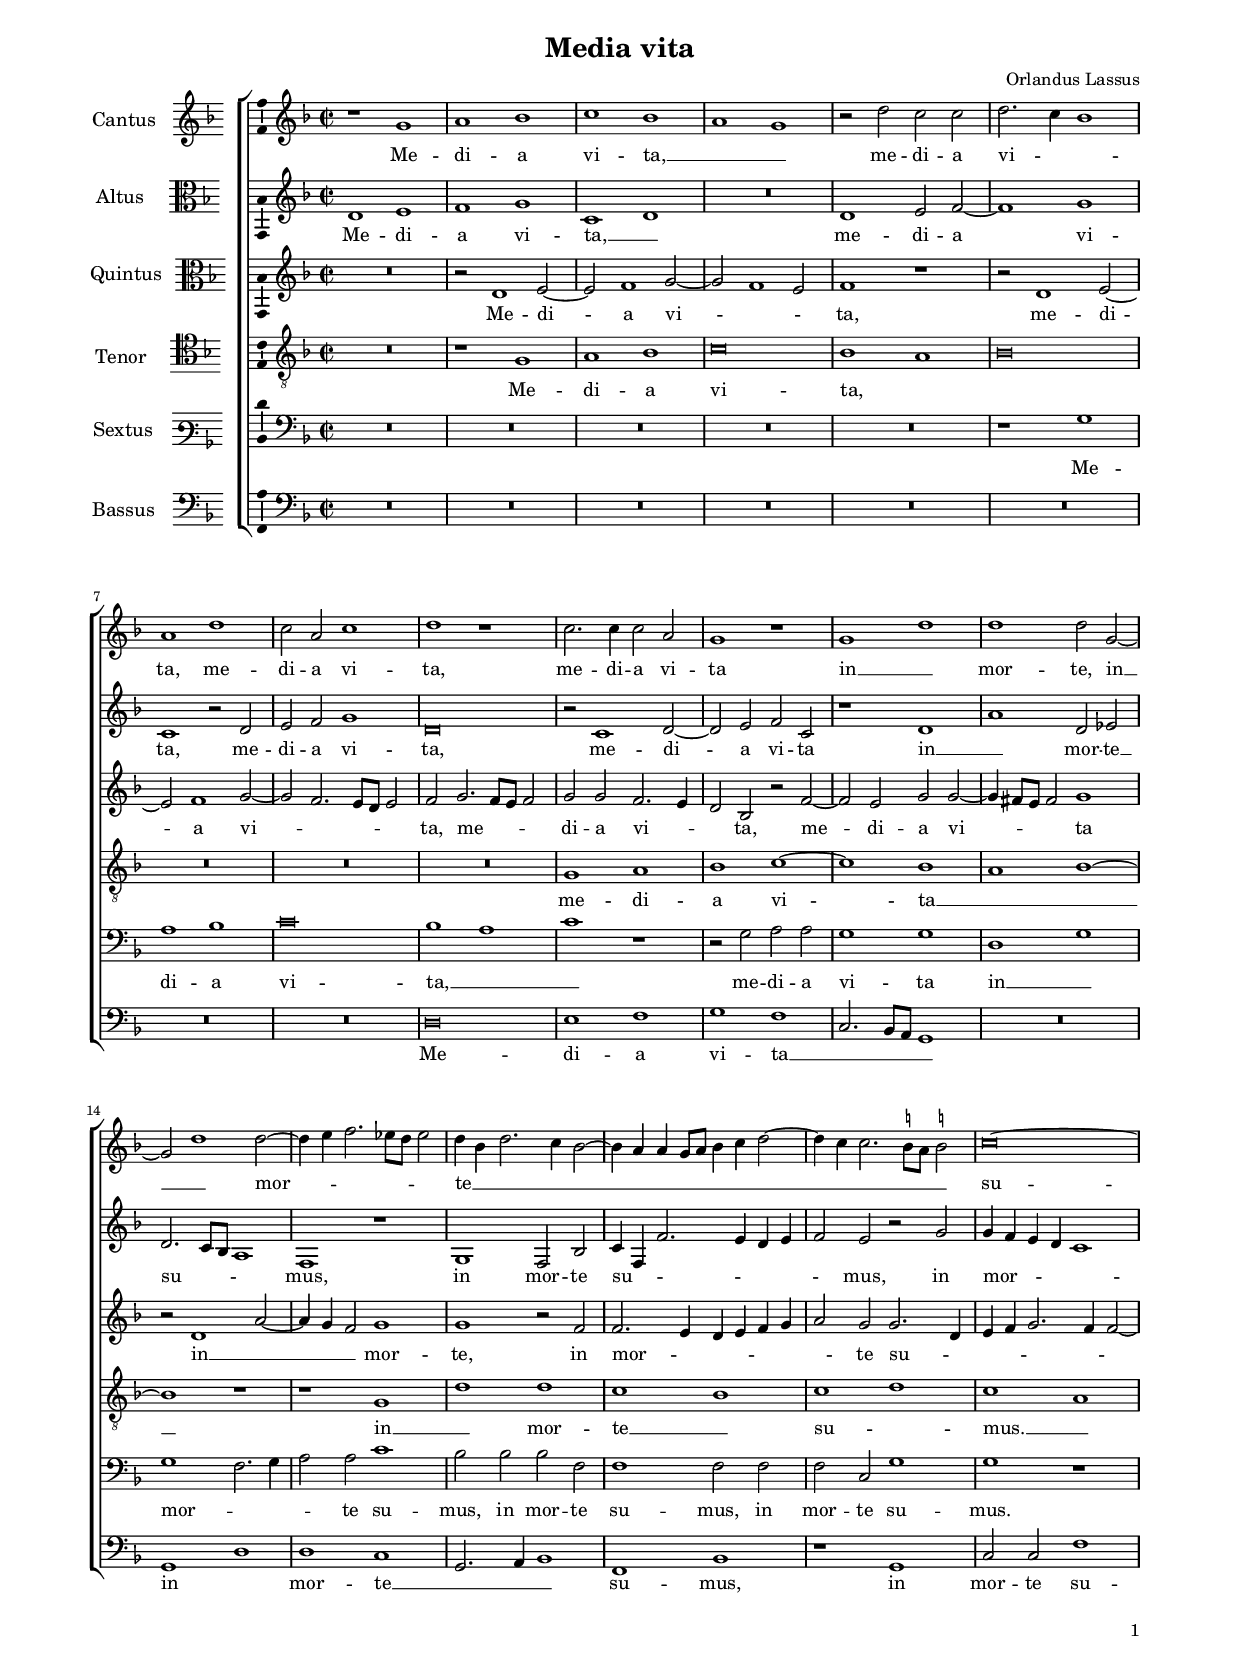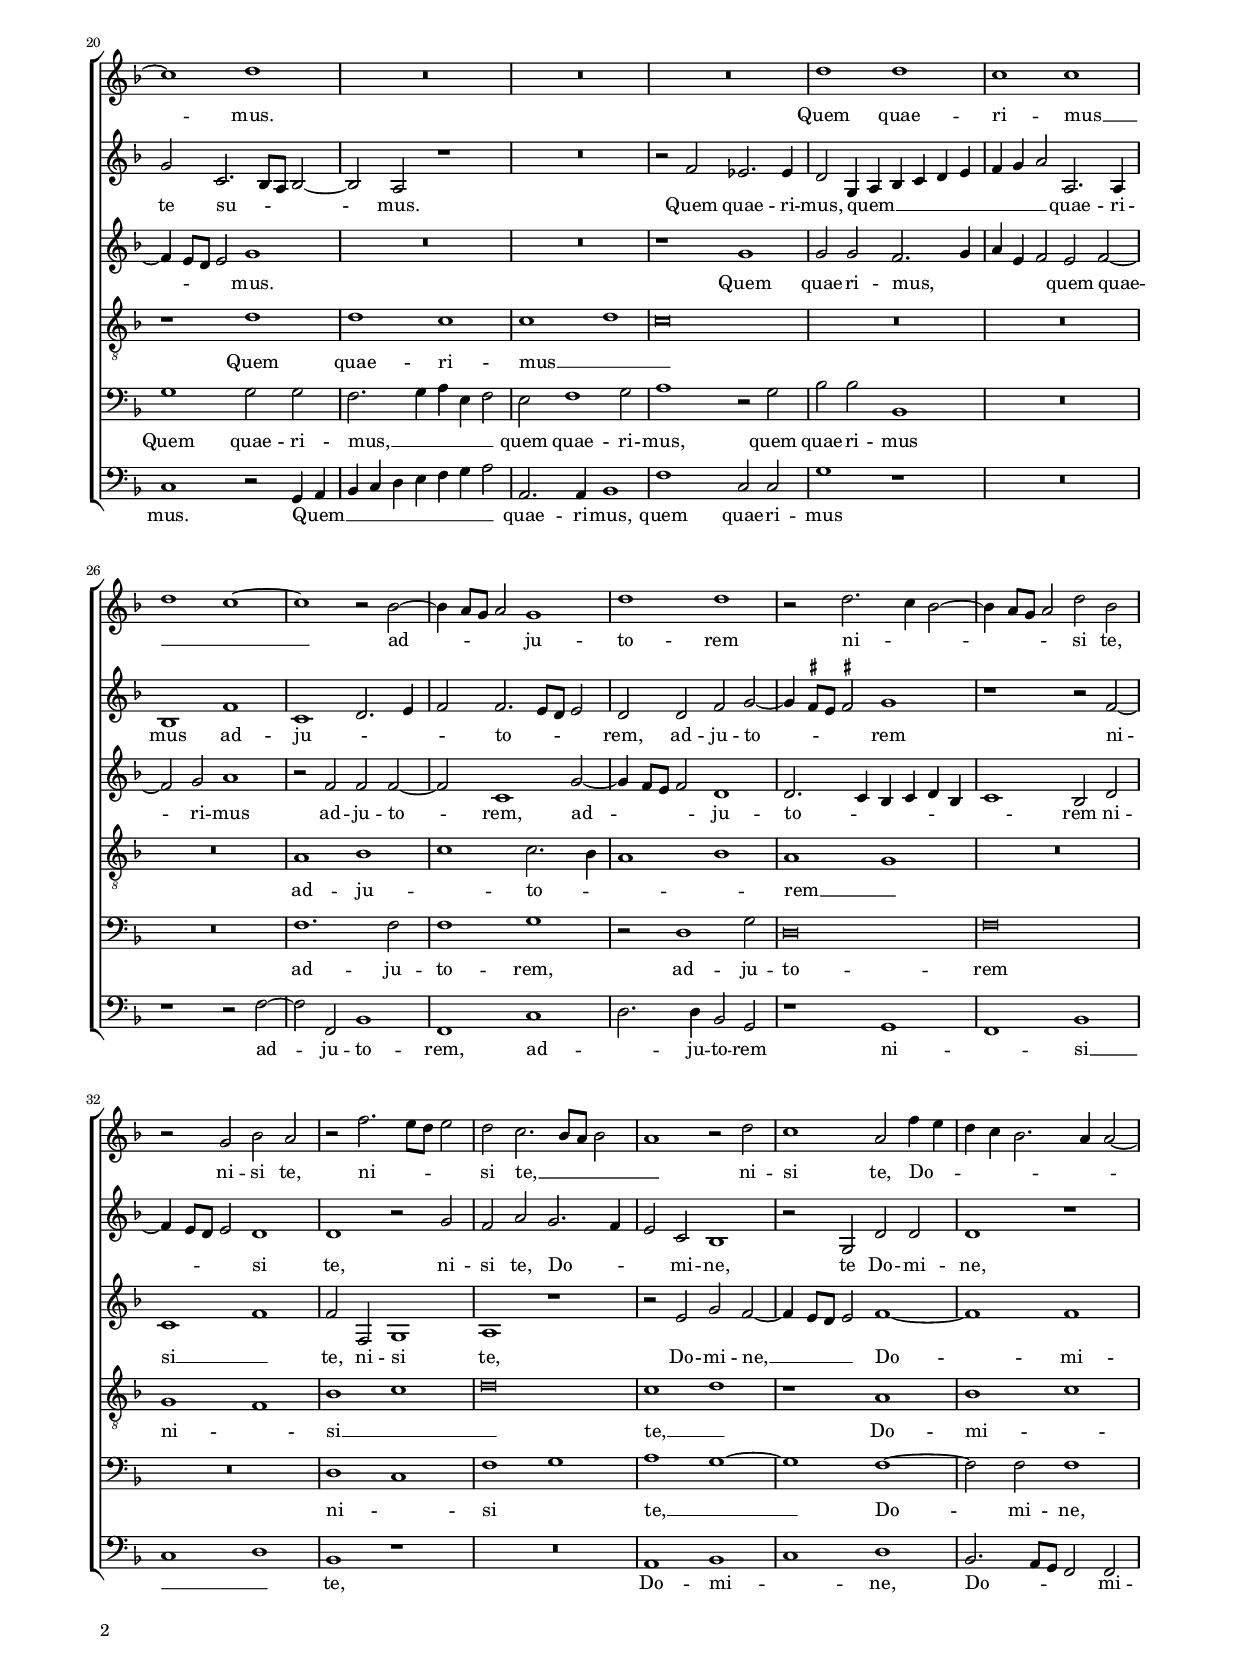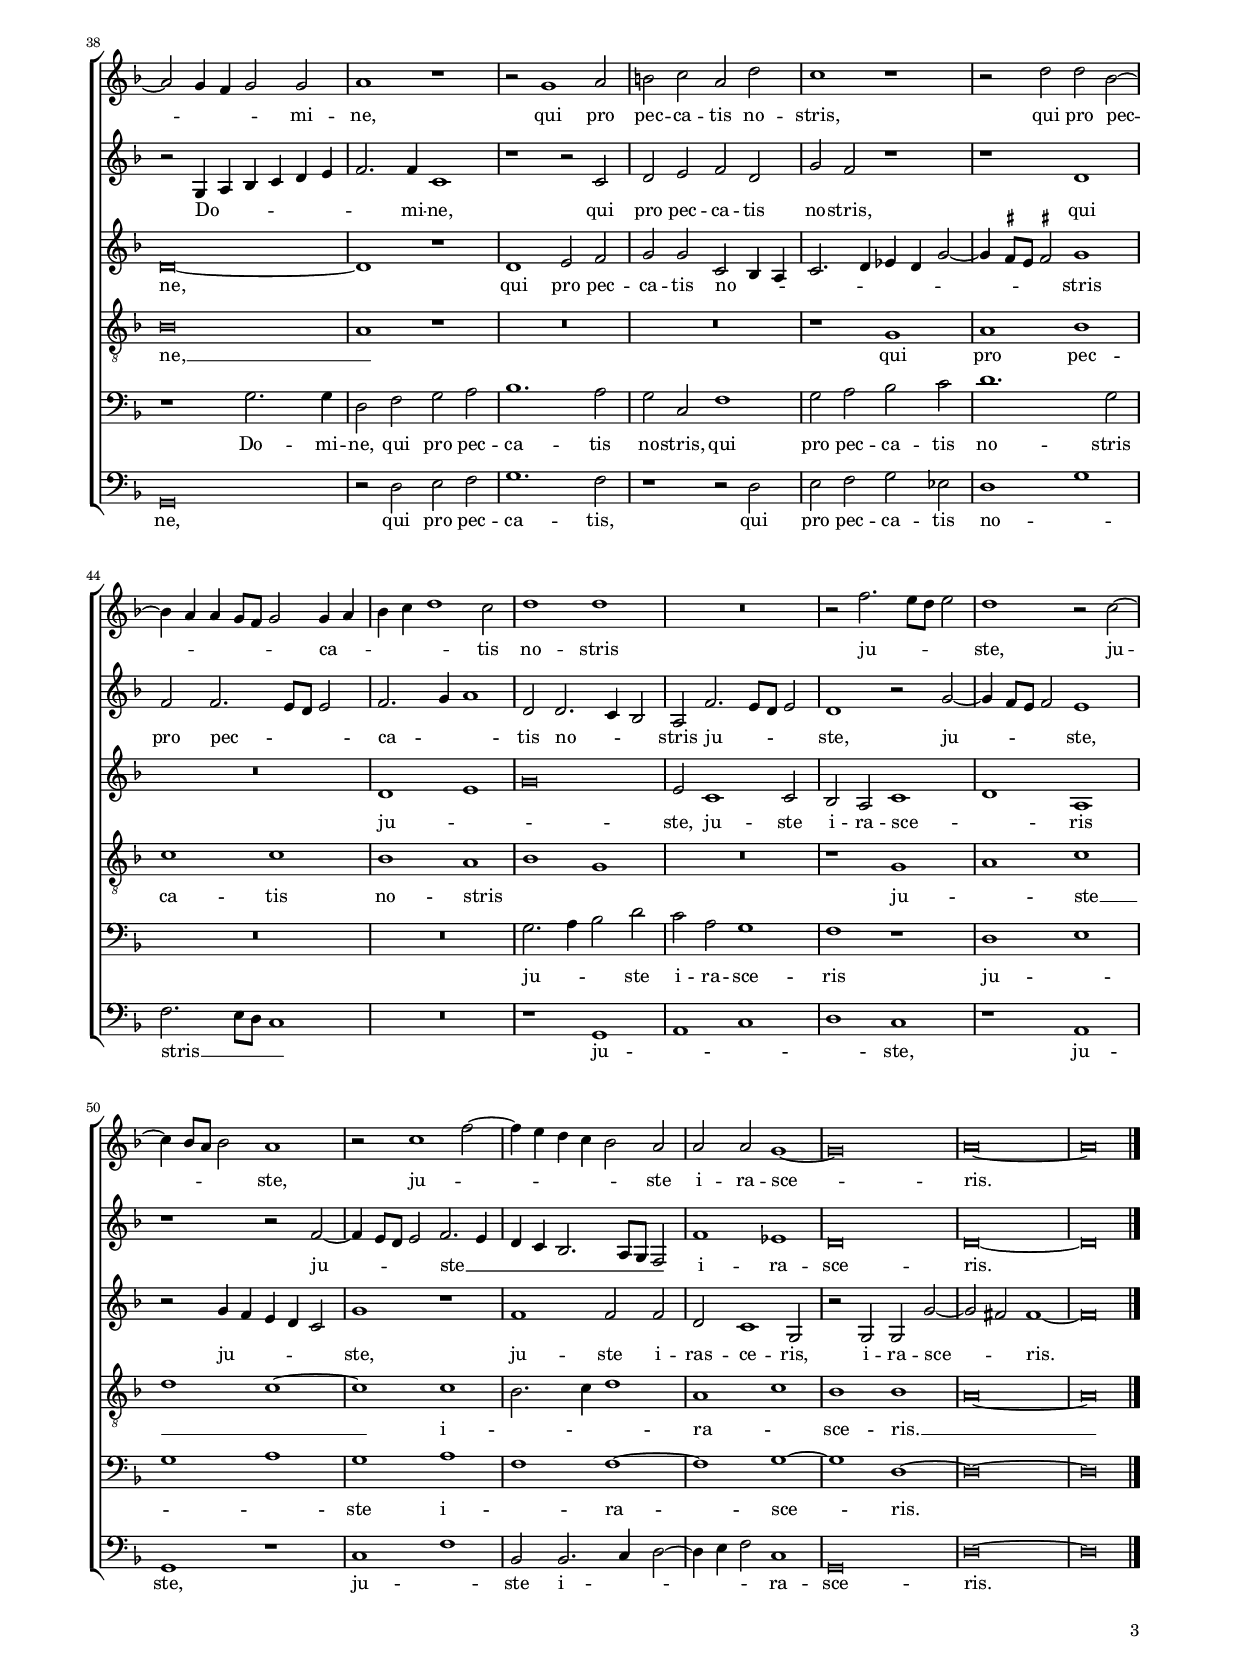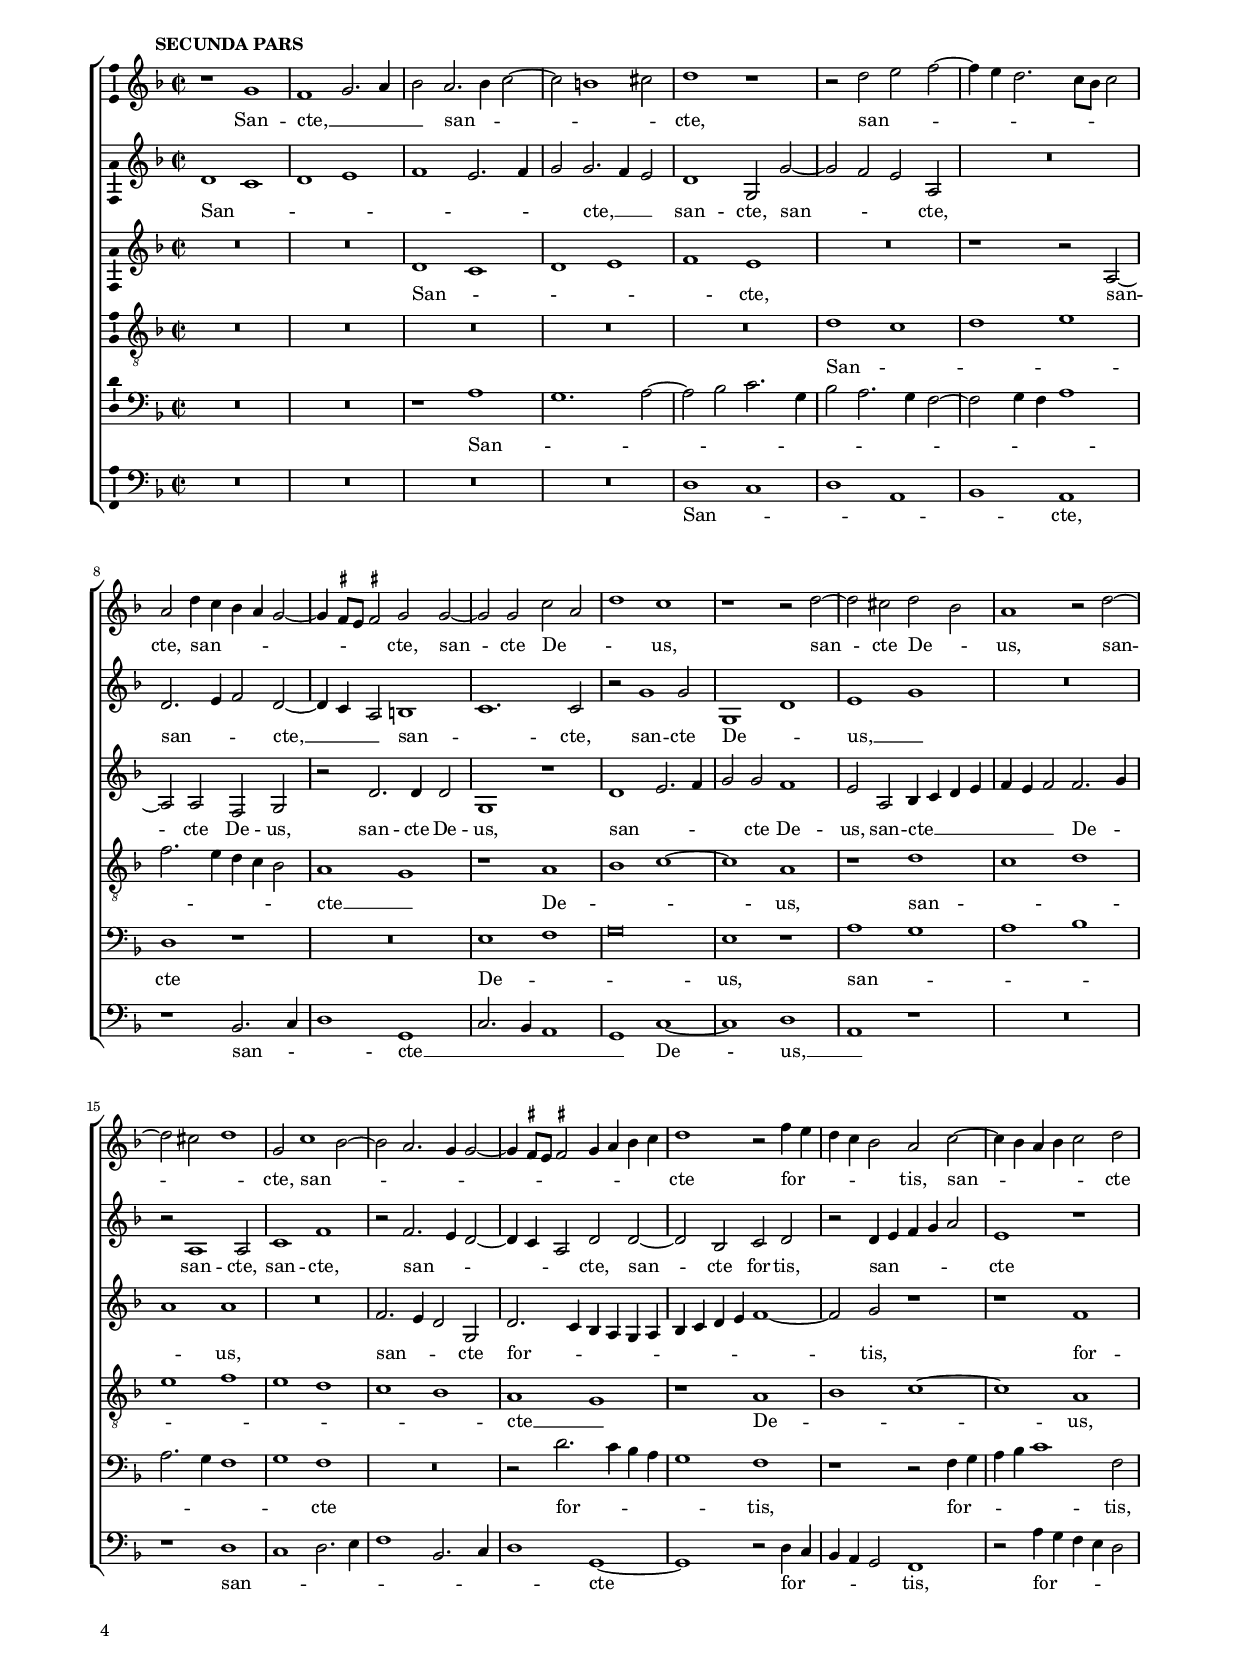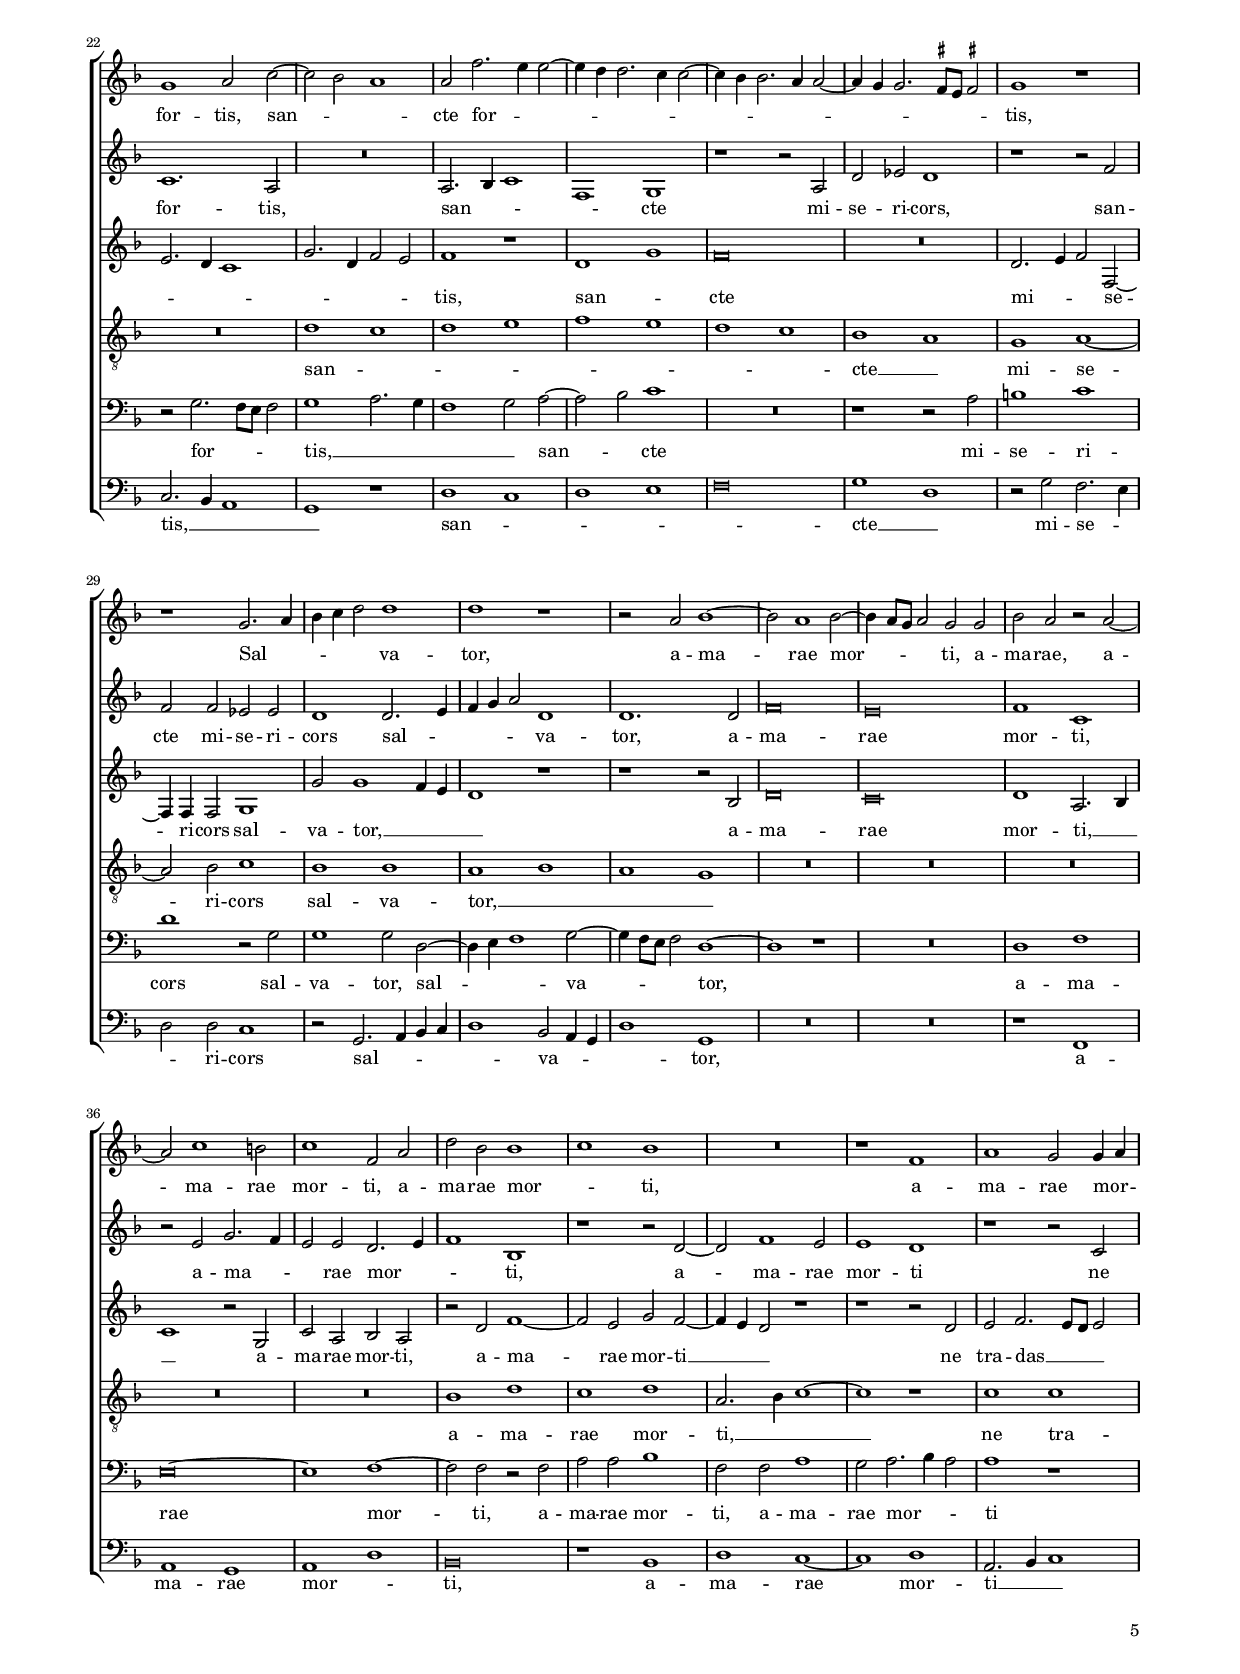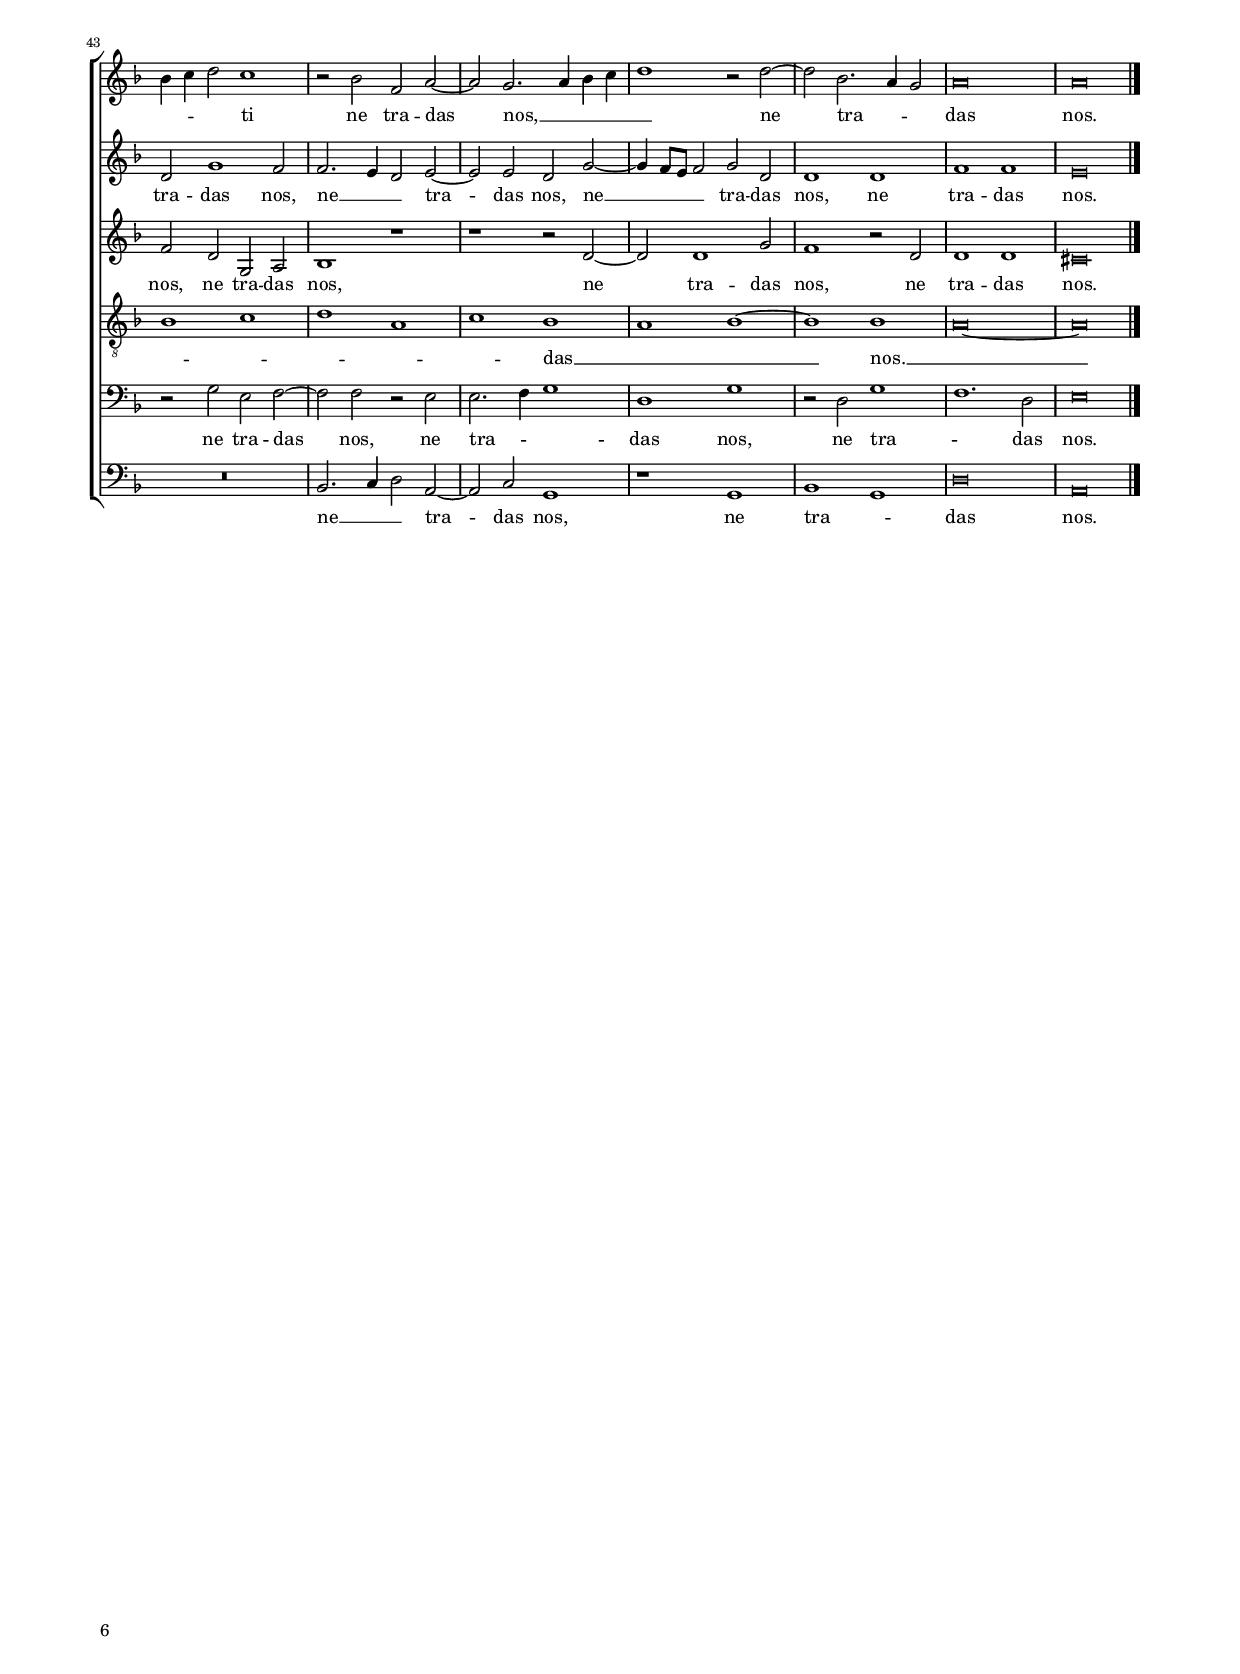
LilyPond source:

\header
{
  title="Media vita"
  composer="Orlandus Lassus"
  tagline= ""
}

\version "2.22.1"
\include "deutsch.ly"
#(set-global-staff-size 15)
#(ly:set-option 'point-and-click #f)

	
global = {
	\key f \major
	\time 2/2 \set Score.measureLength = #(ly:make-moment 2/1)
    \set Score.tempoHideNote = ##t
    \tempo 2 = 90
	\skip 1*2*56 \bar "|."
	}

	ficta = { \once \set suggestAccidentals = ##t }
	
	forget = #(define-music-function (music) (ly:music?) #{
		\accidentalStyle forget
		$music
		\accidentalStyle default
		#})
        m = \melisma
        me = \melismaEnd

\paper
	{
	top-margin = 1.5 \cm
	bottom-margin = 1 \cm
	left-margin = 1.7 \cm
	right-margin = 1.7 \cm
	ragged-bottom = ##f
	ragged-last-bottom = ##t
	print-page-number = ##f
	score-system-spacing = #'((basic-distance . 17) (minimum-distance . 14) (padding . 5) (strechability . 250))
	system-system-spacing = #'((basic-distance . 17) (minimum-distance . 14) (padding . 5) (strechability . 250))
    oddFooterMarkup=\markup   \fill-line { "" \fromproperty #'page:page-number-string }
    evenFooterMarkup=\markup  \fill-line { \fromproperty #'page:page-number-string "" }
    last-bottom-spacing = #'((basic-distance . 12) (minimum-distance . 7) (padding . 4))
%	systems-per-page = 3
%	min-systems-per-page = 3
	}


incipitcantus = \markup { \score {
	{
	\set Staff.instrumentName = \markup { \fontsize #1 "Cantus" }
	\key f \major
	\clef violin
	s4 \bar ""
	}
	\layout  {
	raggedright = ##t
	indent = 1.6\cm
	line-width = 2\cm
	\context { \Staff \remove Time_signature_engraver }
	}} \hspace #1 }
	

incipitaltus = \markup { \score {
	{
	\set Staff.instrumentName = \markup { \fontsize #1 "Altus" }
	\key f \major
	\clef alto
	s4 \bar ""
	}
	\layout  {
	raggedright = ##t
	indent = 1.6\cm
	line-width = 2\cm
	\context { \Staff \remove Time_signature_engraver }
	}} \hspace #1 }
      
incipitquintus = \markup { \score {
	{
	\set Staff.instrumentName = \markup { \fontsize #1 "Quintus" }
	\key f \major
	\clef alto
	s4 \bar ""
	}
	\layout  {
	raggedright = ##t
	indent = 1.6\cm
	line-width = 2\cm
	\context { \Staff \remove Time_signature_engraver }
	}} \hspace #1 }

incipittenor = \markup { \score {
	{
	\set Staff.instrumentName = \markup { \fontsize #1 "Tenor" }
	\key f \major
	\clef tenor
	s4 \bar ""
	}
	\layout  {
	raggedright = ##t
	indent = 1.6\cm
	line-width = 2\cm
	\context { \Staff \remove Time_signature_engraver }
	}} \hspace #1 }
      
incipitsextus = \markup { \score {
	{
	\set Staff.instrumentName = \markup { \fontsize #1 "Sextus" }
	\key f \major
	\clef varbaritone
	s4 \bar ""
	}
	\layout  {
	raggedright = ##t
	indent = 1.6\cm
	line-width = 2\cm
	\context { \Staff \remove Time_signature_engraver }
	}} \hspace #1 }     
      
incipitbassus = \markup { \score {
	{
	\set Staff.instrumentName = \markup { \fontsize #1 "Bassus" }
	\key f \major
	\clef bass
	s4 \bar ""
	}
	\layout  {
	raggedright = ##t
	indent = 1.6\cm
	line-width = 2\cm
	\context { \Staff \remove Time_signature_engraver }
	}} \hspace #1 }


cantus =  \relative c''
	{
	r1 g
	a1 b
	c1 b \m
	a1 g \me
%5
	r2 d' c c |
	d2. \m c4 b1 \me \break \noPageBreak
	a1 d
	c2 a c1
	d1 r
%10
	c2. c4 c2 a |
	g1 r
	g1 \m d' \me
	d1 d2 g,~ \break \noPageBreak
	g2 \m d'1 \me d2~
%15
	d4 \m e f2. es8 d es2 \me |
	d4 \m b d2. c4 b2~
	b4 a a g8 a b4 c d2~
	d4 c c2. \stemDown \ficta h8 a \stemNeutral \ficta h!2 \me
	c\breve~ \pageBreak
%20
	c1 d |
	R\breve
	R\breve
	R\breve
	d1 d
%25
	c1 c \m | \break \noPageBreak
	d1 c~
	c1 \me r2 b~
	b4 \m a8 g a2 \me g1
	d'1 d
%30
	r2 d2. \m c4 b2~ |
	b4 a8 g a2 \me d b \break \noPageBreak
	r2 g b a
	r2 f'2. \m e8 d e2 \me
	d2 c2. \m b8 a b2
%35
	a1 \me r2 d |
	c1 a2 f'4 \m e
	d4 c b2. a4 a2~ \pageBreak
	a2 g4 f g2 \me g
	a1 r
%40
	r2 g1 a2 |
	h2 c a d
	c1 r
	r2 d d b~ \break \noPageBreak
	b4 \m a a g8 f g2 \me g4 \m a
%45
	b4 c d1 \me c2 |
	d1 d
	R\breve
	r2 f2. \m e8 d e2 \me
	d1 r2 c~ \break \noPageBreak
%50
	c4 \m b8 a b2 \me a1 |
	r2 c1 \m f2~
	f4 e d c b2 \me a
	a2 a g1~
	g\breve
%55
	a\breve~
	a\breve | \pageBreak
	}
	

altus =  \relative c'
	{
	d1 e
	f1 g
	c,1 \m d \me
	R\breve
%5
	d1 e2 f~ |
	f1 g
	c,1 r2 d
	e2 f g1
	d\breve
%10
	r2 c1 d2~ |
	d2 e f c
	r1 d1 \m
	a'1 \me d,2 es
	d2. \m c8 b a1 \me
%15
	f1 r |
	g1 f2 b
	c4 \m f, f'2. e4 d e
	f2 \me e r g
	g4 \m f e d c1 \me
%20
	g'2 c,2. \m b8 a b2~ |
	b2 \me a r1
	R\breve
	r2 f' es2. es4
	d2 g,4 \m a b4 c d e
%25
	f4 g a2 \me a,2. a4 |
	b1 f'
	c1 \m d2. e4
	f2 \me f2. \m e8 d e2 \me
	d2 d f g~
%30
	g4 \m \ficta fis8 e \ficta fis!2 \me g1 |
	r1 r2 f~
	f4 \m e8 d e2 \me d1
	d1 r2 g
	f2 a g2. \m f4
%35
	e2 \me c b1 |
	r2 g d' d
	d1 r
	r2 g,4 \m a b c d e
	f2. \me f4 c1
%40
	r1 r2 c |
	d2 e f d
	g2 f r1
	r1 d
	f2 f2. \m e8 d e2 \me
%45
	f2. \m g4 a1 \me |
	d,2 d2. \m c4 b2 \me
	a2 f'2. \m e8 d e2 \me
	d1 r2 g~
	g4 \m f8 e f2 \me e1
%50
	r1 r2 f~ |
	f4 \m e8 d e2 \me f2. \m e4
	d4 c b2. a8 g f2 \me
	f'1 es
	d\breve
%55
	d\breve~
	d\breve
	}


quintus  =  \relative c'
	{
	R\breve
	r2 d1 e2~
	e2 f1 g2~
	g2 \m f1 e2 \me
%5
	f1 r |
	r2 d1 e2~
	e2 f1 g2~
	g2 \m f2. e8 d e2 \me
	f2 g2. \m f8 e f2 \me
%10
	g2 g f2. \m e4 |
	d2 \me b r f'~
	f2 e g g~
	g4 \m fis8 e fis2 \me g1
	r2 d1 \m a'2~
%15
	a4 g f2 \me g1 |
	g1 r2 f
	f2. \m e4 d e f g
	a2 \me g g2. \m d4
	e4 f g2. f4 f2~
%20
	f4 e8 d e2 \me g1 |
	R\breve
	R\breve
	r1 g
	g2 g f2. \m g4
%25
	a4 e f2 \me e f~ |
	f2 g a1
	r2 f f f~
	f2 c1 g'2~
	g4 \m f8 e f2 \me d1
%30
	d2. \m c4 b c d b |
	c1 \me b2 d
	c1 \m f \me
	f2 f, g1
	a1 r
%35
	r2 e' g f~ |
	f4 \m e8 d e2 \me f1~
	f1 f
	d\breve~
	d1 r
%40
	d1 e2 f |
	g2 g c, \m b4 a
	c2. d4 es d g2~
	g4 \ficta fis8 e \ficta fis!2 \me g1
	R\breve
%45
	d1 \m e |
	g\breve \me
	e2 c1 c2
	b2  a c1 \m
	d1 \me a
%50
	r2 g'4 \m f e d c2 \me |
	g'1 r
	f1 f2 f
	d2 c1 g2
	r2 g g g'~
%55
	g2 \m fis \me fis1~
	fis\breve
	}


tenor =  \relative c'
	{
	R\breve
	r1 g
	a1 b
	c\breve
%5
	b1 \m a |
	b\breve \me
	R\breve
	R\breve
	R\breve
%10
	g1 a
	b c~
	c1 b \m
	a1 b~
	b1 \me r
%15
	r1 g \m |
	d'1 \me d
	c1 \m b \me
	c1 \m d \me
	c1 \m a \me
%20
	r1 d |
	d1 c
	c1 \m d
	c\breve \me
	R\breve
%25
	R\breve
	R\breve
	a1 b \m
	c1 \me c2. \m b4
	a1 b \me |
%30
	a1 \m g \me
	R\breve
	g1 \m f \me
	b1 \m c
	d\breve \me |
%35
	c1 \m d \me
	r1 a
	b1 \m c \me
	b\breve \m
	a1 \me r |
%40
	R\breve
	R\breve
	r1 g
	a1 b
	c1 c |
%45
	b1 a \m
	b1 g \me
	R\breve
	r1 g \m
	a1 \me c \m
%50
	d1 c~
	c1 \me c \m
	b2. c4 d1 \me
	a1 \m c \me
	b1 b \m
%55
	a\breve~
	a\breve \me
	}


sextus = \relative c'
	{
	R\breve
	R\breve
	R\breve
	R\breve
%5
	R\breve
	r1 g
	a1 b
	c\breve
	b1 \m a
%10
	c1 \me r |
	r2 g a a
	g1 g
	d1 \m g \me
	g1 \m f2. g4
%15
	a2 \me a c1 |
	b2 b b f
	f1 f2 f
	f2 c g'1
	g1 r
%20
	g1 g2 g |
	f2. \m g4 a e f2 \me
	e2 f1 g2
	a1 r2 g
	b2 b b,1
%25
	R\breve |
	R\breve
	f'1. f2
	f1 g
	r2 d1 g2
%30
	d\breve |
	f\breve
	R\breve
	d1 \m c \me
	f1 \m g \me
%35
	a1 \m g~ |
	g1 \me f~
	f2 f f1
	r1 g2. g4
	d2 f g a
%40
	b1. a2 |
	g2 c, f1
	g2 a b c
	d1. g,2
	R\breve
%45
	R\breve |
	g2. \m a4 b2 \me d
	c2 a g1
	f1 r
	d1 \m e
%50
	g1 a \me |
	g1 a \m
	f1 \me f1~
	f1 g~
	g1 d~
%55
	d\breve~
	d\breve
	}


bassus  =  \relative c
	{
	R\breve
	R\breve
	R\breve
	R\breve
%5
	R\breve
	R\breve
	R\breve
	R\breve
	d\breve
%10
	e1 f |
	g1 f1 \m
	c2. b8 a g1 \me
	R\breve
	g1 \m d' \me
%15
	d1 c \m |
	g2. a4 b1 \me
	f1 b
	r1 g
	c2 c f1
%20
	c1 r2 g4 \m a |
	b4 c d e f g a2 \me
	a,2. a4 b1
	f'1 c2 c
	g'1 r
%25
	R\breve |
	r1 r2 f~
	f2 f, b1
	f1 c' \m
	d2. \me d4 b2 g
%30
	r1 g \m |
	f1 \me b \m
	c1 d \me
	b1 r
	R\breve
%35
	a1 b \m |
	c1 \me d
	b2. \m a8 g f2 \me f
	g\breve
	r2 d' e f
%40
	g1. f2 |
	r1 r2 d
	e2 f g es
	d1 \m g \me
	f2. \m e8 d c1 \me
%45
	R\breve |
	r1 g \m
	a1 c
	d1 \me c
	r1 a
%50
	g1 r |
	c1 \m f \me
	b,2 b2. \m c4 d2~
	d4 e f2 \me c1
	g\breve
%55
	d'\breve~
	d\breve
	}
	
lyricscantus = \lyricmode {
	Me -- di -- a vi -- ta, __
	me -- di -- a vi -- ta,
	me -- di -- a vi -- ta,
	me -- di -- a vi -- ta
	in __ mor -- te,
	in __ mor -- te __ su -- mus.
	Quem quae -- ri -- mus __ ad -- ju -- to -- rem
	ni -- si te,
	ni -- si te,
	ni -- si te, __
	ni -- si te,
	Do -- mi -- ne,
	qui pro pec -- ca -- tis no -- stris,
	qui pro pec -- ca -- tis no -- stris
	ju -- ste,
	ju -- ste,
	ju -- ste i -- ra -- sce -- ris.
	}
	
lyricsaltus = \lyricmode {
	Me -- di -- a vi -- ta, __
	me -- di -- a vi -- ta,
	me -- di -- a vi -- ta,
	me -- di -- a vi -- ta
	in __ mor -- te __ su -- mus,
	in mor -- te su -- mus,
	in mor -- te su -- mus.
	Quem quae -- ri -- mus,
	quem __ quae -- ri -- mus ad -- ju -- to -- rem,
	ad -- ju -- to -- rem
	ni -- si te,
	ni -- si te,
	Do -- mi -- ne,
	te Do -- mi -- ne,
	Do -- mi -- ne,
	qui pro pec -- ca -- tis no -- stris,
	qui pro pec -- ca -- tis no -- stris
	ju -- ste,
	ju -- ste,
	ju -- ste __ i -- ra -- sce -- ris.
	}
	
lyricsquintus = \lyricmode {
	Me -- di -- a vi -- ta,
	me -- di -- a vi -- ta,
	me -- di -- a vi -- ta,
	me -- di -- a vi -- ta
	in __ mor -- te,
	in mor -- te su -- mus.
	Quem quae -- ri -- mus,
	quem quae -- ri -- mus ad -- ju -- to -- rem,
	ad -- ju -- to -- rem
	ni -- si __ te,
	ni -- si te,
	Do -- mi -- ne, __
	Do -- mi -- ne,
	qui pro pec -- ca -- tis no -- stris
	ju -- ste,
	ju -- ste i -- ra -- sce -- ris
	ju -- ste,
	ju -- ste i -- ras -- ce -- ris,
	i -- ra -- sce -- ris.
	}
	
lyricstenor = \lyricmode {
	Me -- di -- a vi -- ta,
	me -- di -- a vi -- ta __
	in __ mor -- te __ su -- mus. __
	Quem quae -- ri -- mus __ ad -- ju -- to -- rem __
	ni -- si __ te, __
	Do -- mi -- ne, __
	qui pro pec -- ca -- tis no -- stris
	ju -- ste __ i -- ra -- sce -- ris. __
	}
	
lyricssextus = \lyricmode {
	Me -- di -- a vi -- ta, __
	me -- di -- a vi -- ta
	in __ mor -- te su -- mus,
	in mor -- te su -- mus,
	in mor -- te su -- mus.
	Quem quae -- ri -- mus, __
	quem quae -- ri -- mus,
	quem quae -- ri -- mus ad -- ju -- to -- rem,
	ad -- ju -- to -- rem
	ni -- si te, __
	Do -- mi -- ne,
	Do -- mi -- ne,
	qui pro pec -- ca -- tis no -- stris,
	qui pro pec -- ca -- tis no -- stris
	ju -- ste i -- ra -- sce -- ris
	ju -- ste i -- ra -- sce -- ris.
	}
	
lyricsbassus = \lyricmode {
	Me -- di -- a vi -- ta __
	in mor -- te __ su -- mus,
	in mor -- te su -- mus.
	Quem __ quae -- ri -- mus,
	quem quae -- ri -- mus ad -- ju -- to -- rem,
	ad -- ju -- to -- rem
	ni -- si __ te,
	Do -- mi -- ne,
	Do -- mi -- ne,
	qui pro pec -- ca -- tis,
	qui pro pec -- ca -- tis no -- stris __
	ju -- ste,
	ju -- ste,
	ju -- ste i -- ra -- sce -- ris.
	}
	

\score
{  
	\new ChoirStaff \with { \override StaffGrouper.staff-staff-spacing.basic-distance = #12 }
	<<
	
	\new Staff << \global
	\new Voice="v1" {
		\set Staff.instrumentName=\incipitcantus
		\set Staff.midiInstrument = "reed organ"
		\clef "treble"
		\cantus }
	\new Lyrics \lyricsto "v1" {\lyricscantus }
	>>
	

	\new Staff << \global
	\new Voice="v2" {
		\set Staff.instrumentName=\incipitaltus
		\set Staff.midiInstrument = "reed organ"
		\clef "treble" 
		\altus}
	\new Lyrics \lyricsto "v2" {\lyricsaltus }
	>>

	
	\new Staff << \global
	\new Voice="v5" {
		\set Staff.instrumentName=\incipitquintus
		\set Staff.midiInstrument = "reed organ"
		\clef "treble"
		\quintus}
	\new Lyrics \lyricsto "v5" {\lyricsquintus }
	>>
	
	\new Staff << \global
	\new Voice="v3" {
		\set Staff.instrumentName=\incipittenor
		\set Staff.midiInstrument = "reed organ"
		\clef "G_8"
		\tenor }
	\new Lyrics \lyricsto "v3" {\lyricstenor }
	>>
	
	\new Staff << \global
	\new Voice="v6" {
		\set Staff.instrumentName=\incipitsextus
		\set Staff.midiInstrument = "reed organ"
		\clef "bass" 
		\sextus}
	\new Lyrics \lyricsto "v6" {\lyricssextus }
	>>
	
	\new Staff << \global
	\new Voice="v4" {
		\set Staff.instrumentName=\incipitbassus
		\set Staff.midiInstrument = "reed organ"
		\clef "bass" 
		\bassus }
	\new Lyrics \lyricsto "v4" {\lyricsbassus}
	>>
	
	>>
		
	\layout
	{
	indent = 2.5 \cm
	\context { \Staff \override TimeSignature.break-visibility = #end-of-line-invisible }
%	\context { \Staff \override InstrumentName.X-offset = #'-25 }
	\context { \Staff \consists "Ambitus_engraver" }
	\context { \Score \override BarNumber.padding = #2 }
	\context { \Voice \override NoteHead.style = #'baroque }
	}
	

\midi
	{
	}
	
}

%%%%%%%%%%%%%%%%%%%%  PARS SECUNDA


global = {
	\key f \major
	\time 2/2 \set Score.measureLength = #(ly:make-moment 2/1)
    \set Score.tempoHideNote = ##t
    \tempo 2 = 90
	\skip 1*2*49 \bar "|."
	}

	
cantus =  \relative c''
	{
	r1 g
	f1 \m g2. a4
	b2 \me a2. \m b4 c2~
	c2 h1 cis2 \me
%5
	d1 r |
	r2 d \m e f~
	f4 e d2. c8 b c2 \me \break \noPageBreak
	a2 d4 \m c b a g2~
	g4 \ficta fis8 e \ficta fis!2 \me g2 g~
%10
	g2 g c \m a |
	d1 \me c
	r1 r2 d~
	d2 cis d \m b \me
	a1 r2 d~ \break \noPageBreak
%15
	d2 \m cis d1 \me |
	g,2 c1 \m b2~
	b2 a2. g4 g2~
	g4 \ficta fis8 e \ficta fis!2 g4 a b c \me
	d1 r2 f4 \m e
%20
	d4 c b2 \me a c~ |
	c4 \m b a b c2 \me d \pageBreak
	g,1 a2 c~
	c2 \m b a1 \me
	a2 f'2. \m e4 e2~
%25
	e4 d d2. c4 c2~ |
	c4 b b2. a4 a2~
	a4 g g2. \ficta fis8 e \ficta fis!2 \me
	g1 r \break \noPageBreak
	r1 g2. \m a4
%30
	b4 c d2 \me d1 |
	d1 r
	r2 a b1~
	b2 a1 b2~
	b4 \m a8 g a2 \me g2 g
%35
	b2 a r a~ | \break \noPageBreak
	a2 c1 h2
	c1 f,2 a
	d2 b b1 \m
	c1 \me b
%40
	R\breve |
	r1 f
	a1 g2 g4 \m a \pageBreak
	b4 c d2 \me c1
	r2 b f a~
%45
	a2 g2. \m a4 b c |
	d1 \me r2 d~
	d2 b2. \m a4 g2 \me
	a\breve
	a\breve
	}
	

altus =  \relative c'
    {
	d1 \m c
	d1 e
	f1 e2. f4
	g2 \me g2. \m f4 e2 \me
%5
	d1 g,2 g'~ |
	g2 \m f e \me a,
	R\breve
	d2. \m e4 f2 \me d~
	d4 \m c a2 \me h1 \m
%10
	c1. \me c2 |
	r2 g'1 g2
	g,1 \m d' \me
	e1 \m g \me
	R\breve
%15
	r2 a,1 a2 |
	c1 f
	r2 f2. \m e4 d2~
	d4 c a2 \me d d~
	d2 b c d
%20
	r2 d4 \m e f g a2 \me |
	e1 r
	c1. a2
	R\breve
	a2. \m b4 c1
%25
	f,1 \me g |
	r1 r2 a
	d2 es d1
	r1 r2 f
	f2 f es es
%30
	d1 d2. \m e4 |
	f4 g a2 \me d,1
	d1. d2
	f\breve
	e\breve
%35
	f1 c |
	r2 e g2. \m f4
	e2 \me e d2. \m e4
	f1 \me b,
	r1 r2 d~
%40
	d2 f1 e2 |
	e1 d
	r1 r2 c
	d2 g1 f2
	f2. \m e4 d2 \me e~
%45
	e2 e d g~ |
	g4 \m f8 e f2 \me g d
	d1 d
	f1 f
	e\breve
	}


quintus  =  \relative c'
	{
	R\breve
	R\breve
	d1 \m c
	d1 e
%5
	f1 \me e |
	R\breve
	r1 r2 a,~
	a2 a f g
	r2 d'2. d4 d2
%10
	g,1 r |
	d'1 \m e2. f4
	g2 \me g f1
	e2 a, b4 \m c d e
	f4 e f2 \me f2. \m g4
%15
	a1 \me a |
	R\breve
	f2. \m e4 d2 \me g,
	d'2. \m c4 b a g a
	b4 c d e f1~
%20
	f2 \me g r1 |
	r1 f \m
	e2. d4 c1
	g'2. d4 f2 e \me
	f1 r
%25
	d1 \m g \me |
	f\breve
	R\breve
	d2. \m e4 f2 \me f,~
	f4 f f2 g1
%30
	g'2 g1 \m f4 e |
	d1 \me r
	r1 r2 b
	d\breve
	c\breve
%35
	d1 a2. \m b4 |
	c1 \me r2 g
	c2 a b a
	r2 d f1~
	f2 e g f~
%40
	f4 \m e d2 \me r1 |
	r1 r2 d
	e2 f2. \m e8 d e2 \me
	f2 d g, a
	b1 r
%45
	r1 r2 d~ |
	d2 d1 g2
	f1 r2 d
	d1 d
	cis\breve
	}


tenor =  \relative c'
	{
	R\breve
	R\breve
	R\breve
	R\breve
%5
	R\breve
	d1 \m c
	d1 e
	f2. e4 d c b2 \me
	a1 \m g \me
%10
	r1 a \m |
	b1 c~
	c1 \me a
	r1 d \m
	c1 d
%15
	e1 f |
	e1 d
	c1 b \me
	a1 \m g \me
	r1 a \m
%20
	b1 c~ |
	c1 \me a
	R\breve
	d1 \m c
	d1 e
%25
	f1 e |
	d1 c \me
	b1 \m a \me
	g1 a~
	a2 b c1
%30
	b1 b |
	a1 \m b
	a1 g \me
	R\breve
	R\breve
%35
	R\breve |
	R\breve
	R\breve
	b1 d
	c1 d
%40
	a2. \m b4 c1~ |
	c1 \me r
	c1 c \m
	b1 c
	d1 a
%45
	c1 \me b1 \m |
	a1 b~
	b1 \me b \m
	a\breve~
	a\breve \me
	}


sextus = \relative c'
	{
	R\breve
	R\breve
	r1 a \m
	g1. a2~
%5
	a2 b c2. g4 |
	b2 a2. g4 f2~
	f2 g4 f a1 \me
	d,1 r
	R\breve
%10
	e1 \m f
	g\breve \me
	e1 r
	a1 \m g
	a1 b
%15
	a2. g4 f1 |
	g1 \me f
	R\breve
	r2 d'2. \m c4 b a
	g1 \me f
%20
	r1 r2 f4 \m g |
	a4 b c1 \me f,2
	r2 g2. \m f8 e f2 \me
	g1 \m a2. g4
	f1 g2 \me a~
%25
	a2 \m b \me c1 |
	R\breve
	r1 r2 a
	h1 c
	d1 r2 g,
%30
	g1 g2 d~ |
	d4 \m e f1 \me g2~
	g4 \m f8 e f2 \me d1~
	d1 r
	R\breve
%35
	d1 f |
	e\breve~
	e1 f~
	f2 f r f
	a2 a b1
%40
	f2 f a1 |
	g2 a2. \m b4 a2 \me
	a1 r
	r2 g e f~
	f2 f r e
%45
	e2. \m f4 g1 \me |
	d1 g
	r2 d g1 \m
	f1. \me d2
	e\breve
	}


bassus  =  \relative c
	{
	R\breve
	R\breve
	R\breve
	R\breve
%5
	d1 \m c
	d1 a
	b1 \me a
	r1 b2. \m c4
	d1 \me g, \m
%10
	c2. b4 a1 |
	g1 \me c~
	c1 d1 \m
	a1 \me r
	R\breve
%15
	r1 d \m |
	c1 d2. e4
	f1 b,2. c4
	d1 \me g,~
	g1 r2 d'4 \m c
%20
	b4 a g2 \me f1 |
	r2 a'4 \m g f e d2 \me
	c2. \m b4 a1
	g1 \me r
	d'1 \m c
%25
	d1 e |
	f\breve \me
	g1 \m d \me
	r2 g f2. \m e4
	d2 \me d c1
%30
	r2 g2. \m a4 b c
	d1 \me b2 \m a4 g
	d'1 \me g,
	R\breve
	R\breve
%35
	r1 f |
	a1 g
	a1 \m d \me
	b\breve
	r1 b
%40
	d1 c~ |
	c1 d
	a2. \m b4 c1 \me
	R\breve
	b2. \m c4 d2 \me a~
%45
	a2 c g1 |
	r1 g
	b1 \m g \me
	d'\breve
	a\breve
	}
	
lyricscantus = \lyricmode {
	San -- cte, __
	san -- cte,
	san -- cte,
	san -- cte,
	san -- cte De -- us,
	san -- cte De -- us,
	san -- cte,
	san -- cte for -- tis,
	san -- cte for -- tis,
	san -- cte for -- tis,
	Sal -- va -- tor,
	a -- ma -- rae mor -- ti,
	a -- ma -- rae,
	a -- ma -- rae mor -- ti,
	a -- ma -- rae mor -- ti,
	a -- ma -- rae mor -- ti
	ne tra -- das nos, __
	ne tra -- das nos.
	}
	
lyricsaltus = \lyricmode {
	San -- cte, __
	san -- cte,
	san -- cte,
	san -- cte, __
	san -- cte,
	san -- cte De -- us, __
	san -- cte,
	san -- cte,
	san -- cte,
	san -- cte for -- tis,
	san -- cte for -- tis,
	san -- cte mi -- se -- ri -- cors,
	san -- cte mi -- se -- ri -- cors sal -- va -- tor,
	a -- ma -- rae mor -- ti,
	a -- ma -- rae mor -- ti,
	a -- ma -- rae mor -- ti
	ne tra -- das nos,
	ne __ tra -- das nos,
	ne __ tra -- das nos,
	ne tra -- das nos.
	}
	
lyricsquintus = \lyricmode {
	San -- cte,
	san -- cte De -- us,
	san -- cte De -- us,
	san -- cte De -- us,
	san -- cte __ De -- us,
	san -- cte for -- tis,
	for -- tis,
	san -- cte mi -- se -- ri -- cors sal -- va -- tor, __
	a -- ma -- rae mor -- ti, __
	a -- ma -- rae mor -- ti,
	a -- ma -- rae mor -- ti __
	ne tra -- das __ nos,
	ne tra -- das nos,
	ne tra -- das nos,
	ne tra -- das nos.
	}
	
lyricstenor = \lyricmode {
	San -- cte __ De -- us,
	san -- cte __ De -- us,
	san -- cte __ mi -- se -- ri -- cors sal -- va -- tor, __
	a -- ma -- rae mor -- ti, __
	ne tra -- das __ nos. __
	}
	
lyricssextus = \lyricmode {
	San -- cte De -- us,
	san -- cte for -- tis,
	for -- tis,
	for -- tis, __
	san -- cte mi -- se -- ri -- cors sal -- va -- tor,
	sal -- va -- tor,
	a -- ma -- rae mor -- ti,
	a -- ma -- rae mor -- ti,
	a -- ma -- rae mor -- ti
	ne tra -- das nos,
	ne tra -- das nos,
	ne tra -- das nos.
	}
	
lyricsbassus = \lyricmode {
	San -- cte,
	san -- cte __ De -- us, __
	san -- cte for -- tis,
	for -- tis, __
	san -- cte __ mi -- se -- ri -- cors sal -- va -- tor,
	a -- ma -- rae mor -- ti,
	a -- ma -- rae mor -- ti __
	ne __ tra -- das nos,
	ne tra -- das nos.
	}
	

\score
{  
	\new ChoirStaff \with { \override StaffGrouper.staff-staff-spacing.basic-distance = #12 }
	<<
	
	\new Staff << \global
	\new Voice="v1" {
	  %		\set Staff.instrumentName=\incipitcantus
		\set Staff.midiInstrument = "reed organ"
		\clef "treble"
		\cantus }
	\new Lyrics \lyricsto "v1" {\lyricscantus }
	>>
	

	\new Staff << \global
	\new Voice="v2" {
	  %		\set Staff.instrumentName=\incipitaltus
		\set Staff.midiInstrument = "reed organ"
		\clef "treble" 
		\altus}
	\new Lyrics \lyricsto "v2" {\lyricsaltus }
	>>

	
	\new Staff << \global
	\new Voice="v5" {
	  %		\set Staff.instrumentName=\incipitquintus
		\set Staff.midiInstrument = "reed organ"
		\clef "treble"
		\quintus}
	\new Lyrics \lyricsto "v5" {\lyricsquintus }
	>>
	
	\new Staff << \global
	\new Voice="v3" {
	  %		\set Staff.instrumentName=\incipittenor
		\set Staff.midiInstrument = "reed organ"
		\clef "G_8"
		\tenor }
	\new Lyrics \lyricsto "v3" {\lyricstenor }
	>>
	
	\new Staff << \global
	\new Voice="v6" {
	  %		\set Staff.instrumentName=\incipitsextus
		\set Staff.midiInstrument = "reed organ"
		\clef "bass" 
		\sextus}
	\new Lyrics \lyricsto "v6" {\lyricssextus }
	>>
	
	\new Staff << \global
	\new Voice="v4" {
	  % \set Staff.instrumentName=\incipitbassus
		\set Staff.midiInstrument = "reed organ"
		\clef "bass" 
		\bassus }
	\new Lyrics \lyricsto "v4" {\lyricsbassus}
	>>
	
	>>
		
	\layout
	{
	indent = 0 \cm
	\context { \Staff \override TimeSignature.break-visibility = #end-of-line-invisible }
%	\context { \Staff \override InstrumentName.X-offset = #'-25 }
    \context { \Staff \consists "Ambitus_engraver" }
	\context { \Score \override BarNumber.padding = #2 }
	\context { \Voice \override NoteHead.style = #'baroque }
	}

	\header { piece = \markup { \raise #2 \hspace # 7 \bold "SECUNDA PARS"} }
	
\midi
	{
	}
	
}

% EOF
